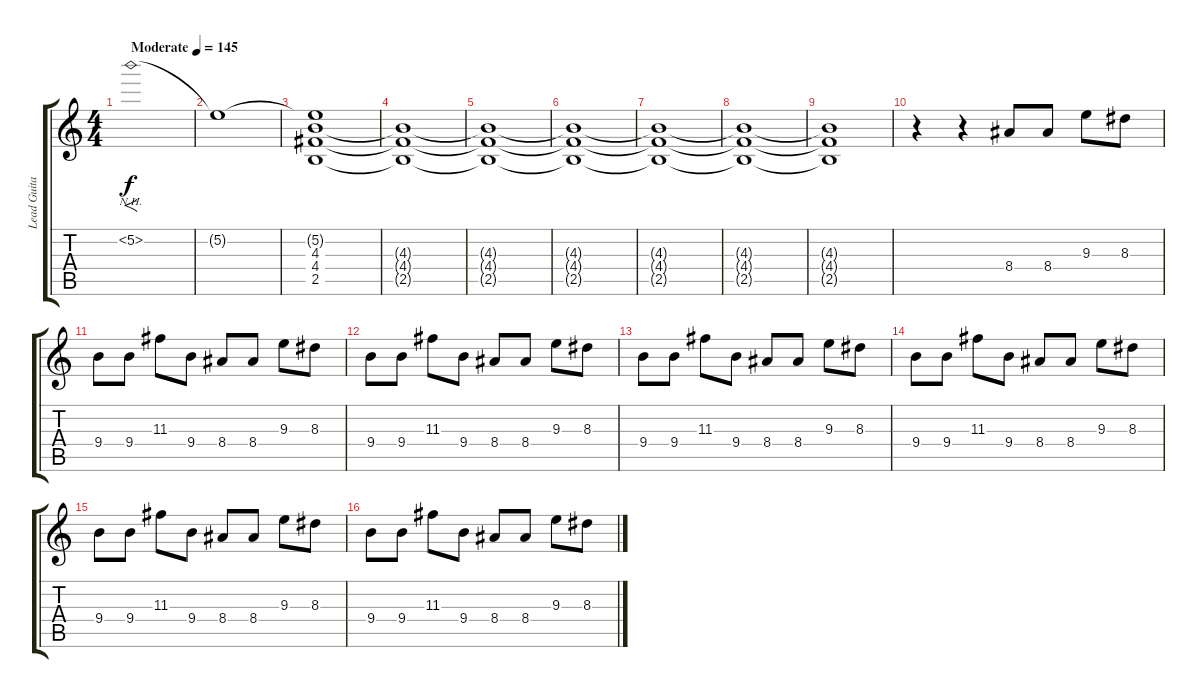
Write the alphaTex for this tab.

\track ("Lead Guitar" "Lead Guita") {instrument distortionguitar}
\staff {score tabs}
\tuning (E4 B3 G3 D3 A2 E2) {hide}
\ts (4 4)
\tempo (145 "Moderate")
\clef g2
\ks c
5.2{nh}.1{f dy f instrument distortionguitar} |
5.2{t}.1 |
(5.2{t} 4.3 4.4 2.5).1{volume 3} |
(4.3{t} 4.4{t} 2.5{t}).1 |
(4.3{t} 4.4{t} 2.5{t}).1 |
(4.3{t} 4.4{t} 2.5{t}).1 |
(4.3{t} 4.4{t} 2.5{t}).1 |
(4.3{t} 4.4{t} 2.5{t}).1 |
(4.3{t} 4.4{t} 2.5{t}).1{volume 8} |
r.4{volume 12} r.4 8.4.8 8.4.8 9.3.8 8.3.8 |
9.4.8 9.4.8 11.3.8 9.4.8 8.4.8 8.4.8 9.3.8 8.3.8 |
9.4.8 9.4.8 11.3.8 9.4.8 8.4.8 8.4.8 9.3.8 8.3.8 |
9.4.8 9.4.8 11.3.8 9.4.8 8.4.8 8.4.8 9.3.8 8.3.8 |
9.4.8{volume 14} 9.4.8 11.3.8 9.4.8 8.4.8 8.4.8 9.3.8 8.3.8 |
9.4.8 9.4.8 11.3.8 9.4.8 8.4.8 8.4.8 9.3.8 8.3.8 |
9.4.8 9.4.8 11.3.8 9.4.8 8.4.8 8.4.8 9.3.8 8.3.8
